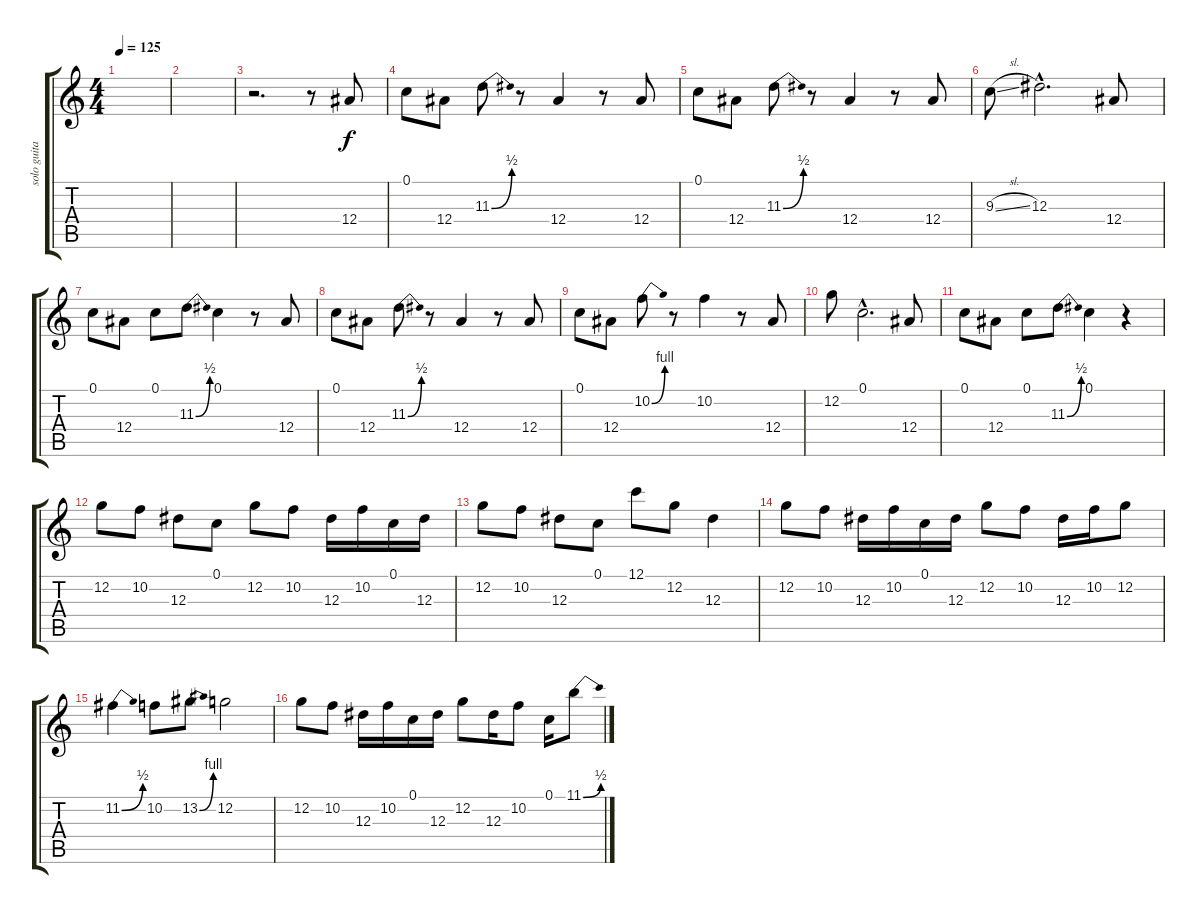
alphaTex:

\track ("solo guitar" "solo guita") {instrument distortionguitar}
\staff {score tabs}
\tuning (C4 G3 Eb3 Bb2 F2 C2) {hide}
\ts (4 4)
\tempo 125
\clef g2
\ks c
|
|
r.2{d} r.8 12.4.8 |
0.1.8 12.4.8 11.3{be (bend 0 0 60 2)}.8 r.8 12.4.4 r.8 12.4.8 |
0.1.8 12.4.8 11.3{be (bend 0 0 60 2)}.8 r.8 12.4.4 r.8 12.4.8 |
9.3{sl}.8 12.3{hac}.2{d} 12.4.8 |
0.1.8 12.4.8 0.1.8 11.3{be (bend 0 0 60 2)}.8 0.1.4 r.8 12.4.8 |
\section ("" "")
0.1.8 12.4.8 11.3{be (bend 0 0 60 2)}.8 r.8 12.4.4 r.8 12.4.8 |
0.1.8 12.4.8 10.2{be (bend 0 0 60 4)}.8 r.8 10.2.4 r.8 12.4.8 |
12.2.8 0.1{hac}.2{d} 12.4.8 |
0.1.8 12.4.8 0.1.8 11.3{be (bend 0 0 60 2)}.8 0.1.4 r.4 |
12.2.8 10.2.8 12.3.8 0.1.8 12.2.8 10.2.8 12.3.16 10.2.16 0.1.16 12.3.16 |
12.2.8 10.2.8 12.3.8 0.1.8 12.1.8 12.2.8 12.3.4 |
12.2.8 10.2.8 12.3.16 10.2.16 0.1.16 12.3.16 12.2.8 10.2.8 12.3.16 10.2.16 12.2.8 |
11.2{be (bend 0 0 60 2)}.4 10.2.8 13.2{be (bend 0 0 60 4)}.8 12.2.2 |
\section ("" "")
12.2.8 10.2.8 12.3.16 10.2.16 0.1.16 12.3.16 12.2.8 12.3.16 10.2.8 0.1.16 11.1{be (bend 0 0 60 2)}.8
